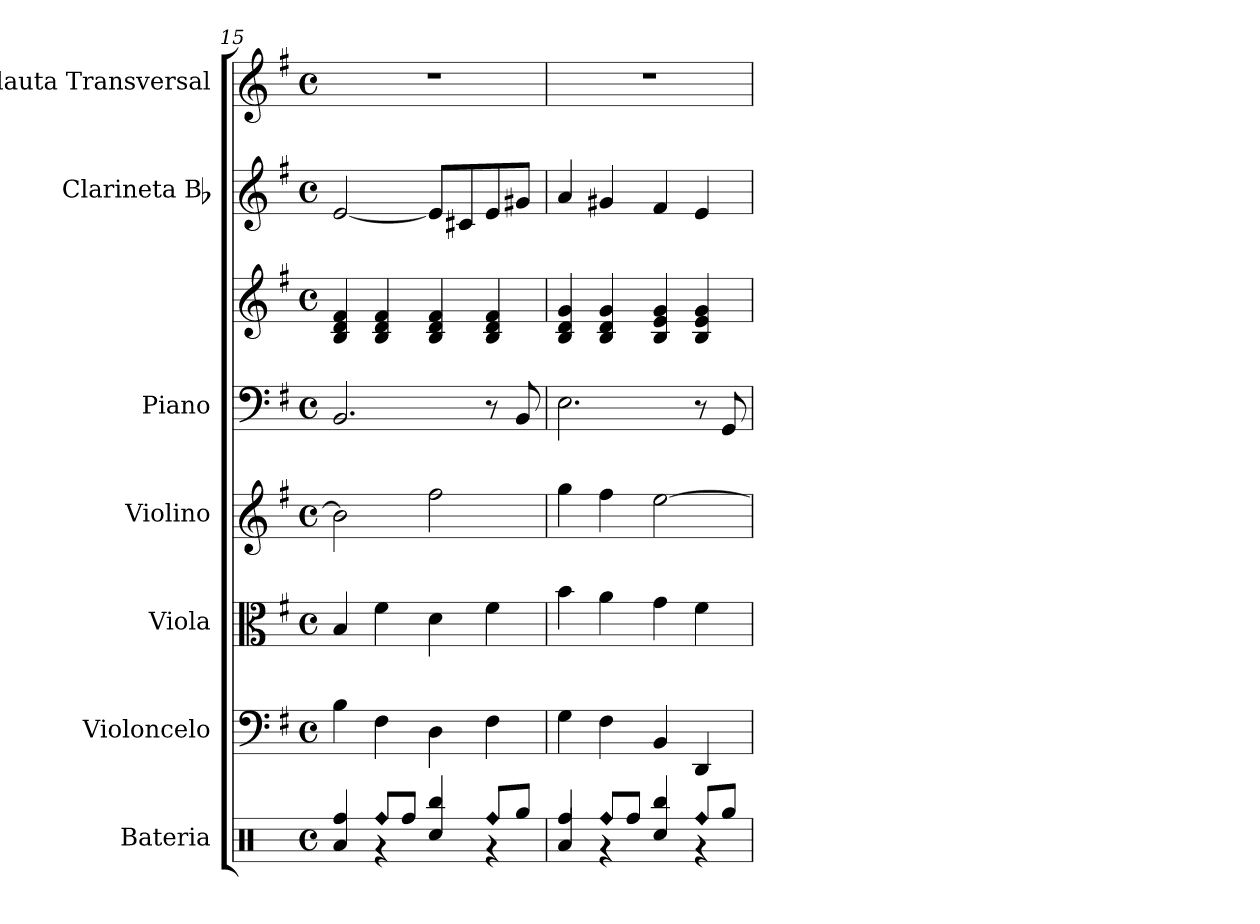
**kern	**kern	**kern	**kern	**kern	**kern	**kern	**kern
*part7	*part6	*part5	*part4	*part3	*part3	*part2	*part1
*staff8	*staff7	*staff6	*staff5	*staff4	*staff3	*staff2	*staff1
*I"Bateria	*I"Violoncelo	*I"Viola	*I"Violino	*I"Piano	*	*I"Clarineta Bb	*I"Flauta Transversal
*I'Bat.	*I'Vc.	*I'Vla	*I'Vln.	*I'Pno	*	*I'Cl. Bb	*I'Fl.
*clefX	*clefF4	*clefC3	*clefG2	*clefF4	*clefG2	*clefG2	*clefG2
*	*	*	*	*	*	*ITrd1c2	*
*k[]	*k[f#]	*k[f#]	*k[f#]	*k[f#]	*k[f#]	*k[b-]	*k[f#]
*M4/4	*M4/4	*M4/4	*M4/4	*M4/4	*M4/4	*M4/4	*M4/4
*met(c)	*met(c)	*met(c)	*met(c)	*met(c)	*met(c)	*met(c)	*met(c)
=15	=15	=15	=15	=15	=15	=15	=15
*^	*	*	*	*	*	*	*
4Rff/	4Ra/	4B\	4B/	2b\]	2.BB/	4B/ 4d/ 4f#/	[2d/	1r
!LO:N:head=diamond	!	!	!	!	!	!	!	!
8Rff/L	4r	4F#\	4f#\	.	.	4B/ 4d/ 4f#/	.	.
8Rff/J	.	.	.	.	.	.	.	.
4Rbb/	4Rcc/	4D\	4d\	2ff#\	.	4B/ 4d/ 4f#/	8d/L]	.
.	.	.	.	.	.	.	8Bn/	.
!LO:N:head=diamond	!	!	!	!	!	!	!	!
8Rff/L	4r	4F#\	4f#\	.	8r	4B/ 4d/ 4f#/	8d/	.
8Rgg/J	.	.	.	.	8BB/	.	8f#X/J	.
=16	=16	=16	=16	=16	=16	=16	=16	=16
4Rff/	4Ra/	4G\	4b\	4gg\	2.E\	4B/ 4d/ 4g/	4g/	1r
!LO:N:head=diamond	!	!	!	!	!	!	!	!
8Rff/L	4r	4F#\	4a\	4ff#\	.	4B/ 4d/ 4g/	4f#X/	.
8Rff/J	.	.	.	.	.	.	.	.
4Rbb/	4Rcc/	4BB/	4g\	[2ee\	.	4B/ 4e/ 4g/	4e/	.
!LO:N:head=diamond	!	!	!	!	!	!	!	!
8Rff/L	4r	4DD/	4f#\	.	8r	4B/ 4e/ 4g/	4d/	.
8Rgg/J	.	.	.	.	8GG/	.	.	.
*v	*v	*	*	*	*	*	*	*
=	=	=	=	=	=	=	=
*-	*-	*-	*-	*-	*-	*-	*-
